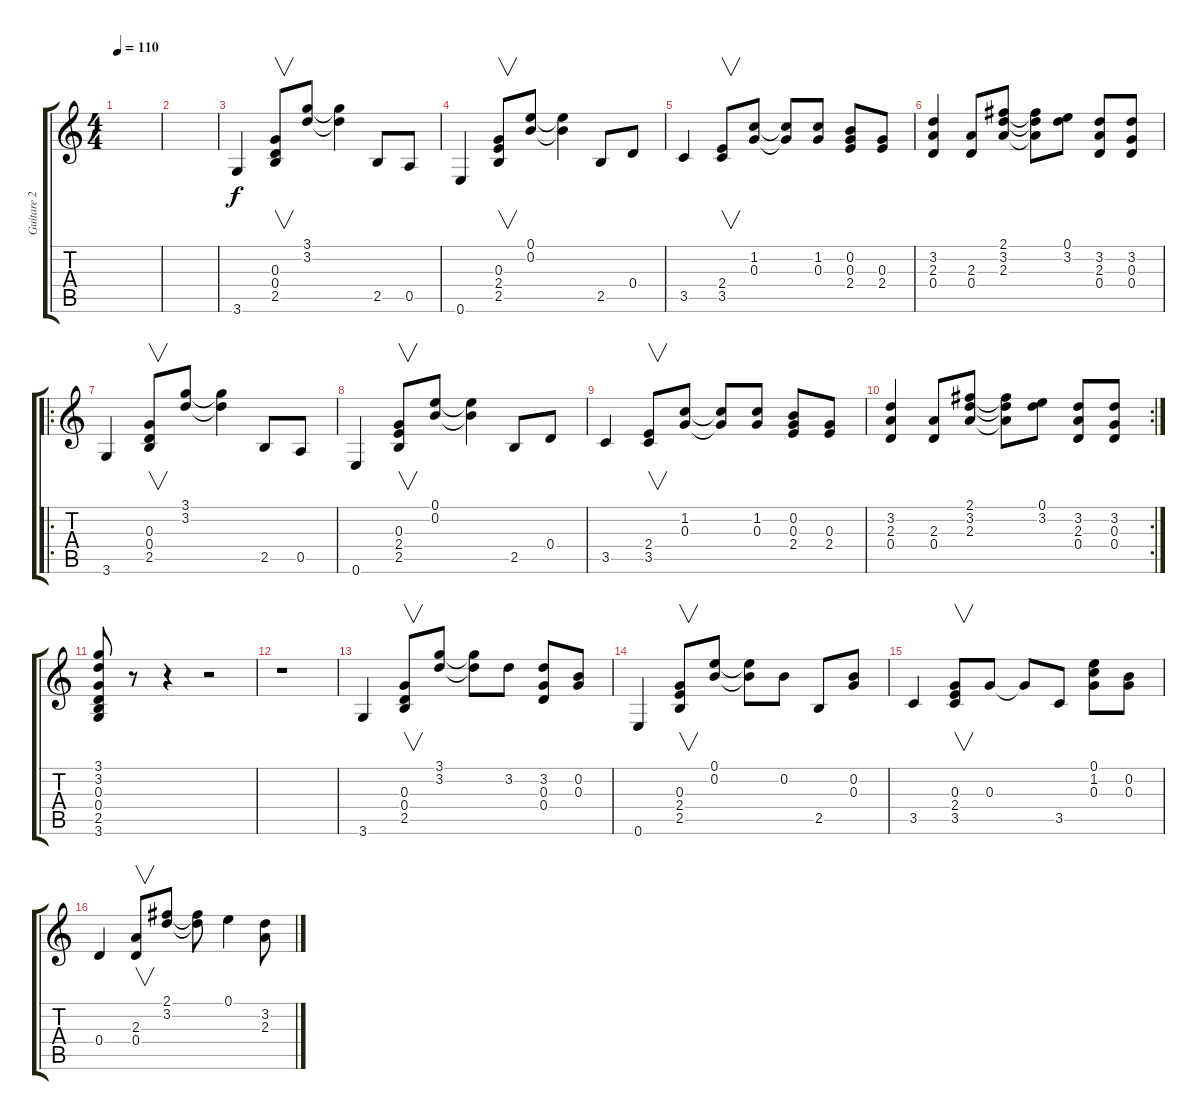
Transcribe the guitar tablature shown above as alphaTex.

\track ("Guitare 2 " "Guitare 2 ") {instrument distortionguitar}
\staff {score tabs}
\tuning (E4 B3 G3 D3 A2 E2) {hide}
\ts (4 4)
\tempo 110
\clef g2
\ks c
|
|
3.6.4 (0.3 0.4 2.5).8{v} (3.1 3.2).8 (3.1{t} 3.2{t}).4 2.5.8 0.5.8 |
0.6.4 (0.3 2.4 2.5).8{v} (0.1 0.2).8 (0.1{t} 0.2{t}).4 2.5.8 0.4.8 |
3.5.4 (2.4 3.5).8{v} (1.2 0.3).8 (1.2{t} 0.3{t}).8 (1.2 0.3).8 (0.2 0.3 2.4).8 (0.3 2.4).8 |
(3.2 2.3 0.4).4 (2.3 0.4).8 (2.1 3.2 2.3).8 (2.1{t} 3.2{t} 2.3{t}).8 (0.1 3.2).8 (3.2 2.3 0.4).8 (3.2 0.3 0.4).8 |
\ro
3.6.4 (0.3 0.4 2.5).8{v} (3.1 3.2).8 (3.1{t} 3.2{t}).4 2.5.8 0.5.8 |
0.6.4 (0.3 2.4 2.5).8{v} (0.1 0.2).8 (0.1{t} 0.2{t}).4 2.5.8 0.4.8 |
3.5.4 (2.4 3.5).8{v} (1.2 0.3).8 (1.2{t} 0.3{t}).8 (1.2 0.3).8 (0.2 0.3 2.4).8 (0.3 2.4).8 |
\rc 2
(3.2 2.3 0.4).4 (2.3 0.4).8 (2.1 3.2 2.3).8 (2.1{t} 3.2{t} 2.3{t}).8 (0.1 3.2).8 (3.2 2.3 0.4).8 (3.2 0.3 0.4).8 |
(3.1 3.2 0.3 0.4 2.5 3.6).8 r.8 r.4 r.2 |
r.1 |
3.6.4 (0.3 0.4 2.5).8{v} (3.1 3.2).8 (3.1{t} 3.2{t}).8 3.2.8 (3.2 0.3 0.4).8 (0.2 0.3).8 |
0.6.4 (0.3 2.4 2.5).8{v} (0.1 0.2).8 (0.1{t} 0.2{t}).8 0.2.8 2.5.8 (0.2 0.3).8 |
3.5.4 (0.3 2.4 3.5).8{v} 0.3.8 0.3{t}.8 3.5.8 (0.1 1.2 0.3).8 (0.2 0.3).8 |
0.4.4 (2.3 0.4).8{v} (2.1 3.2).8 (2.1{t} 3.2{t}).8 0.1.4 (3.2 2.3).8
